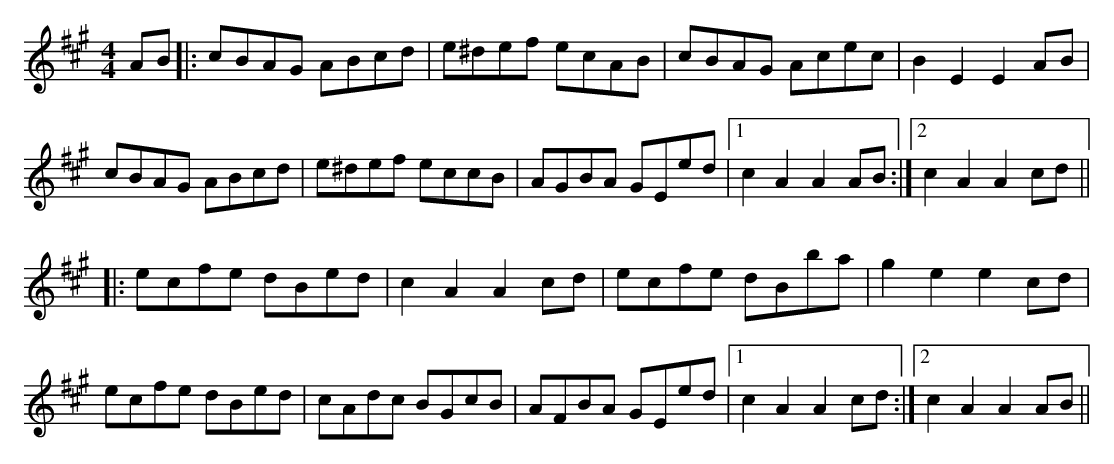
X:1
M:4/4
K:A
AB|:cBAG ABcd|e^def ecAB|cBAG Acec|B2 E2 E2 AB|
cBAG ABcd|e^def eccB|AGBA GEed|1 c2 A2 A2 AB:|2 c2 A2 A2 cd||
|:ecfe dBed|c2 A2 A2 cd|ecfe dBba|g2 e2 e2 cd|
ecfe dBed|cAdc BGcB|AFBA GEed|1 c2 A2 A2 cd:|2 c2 A2 A2 AB||
